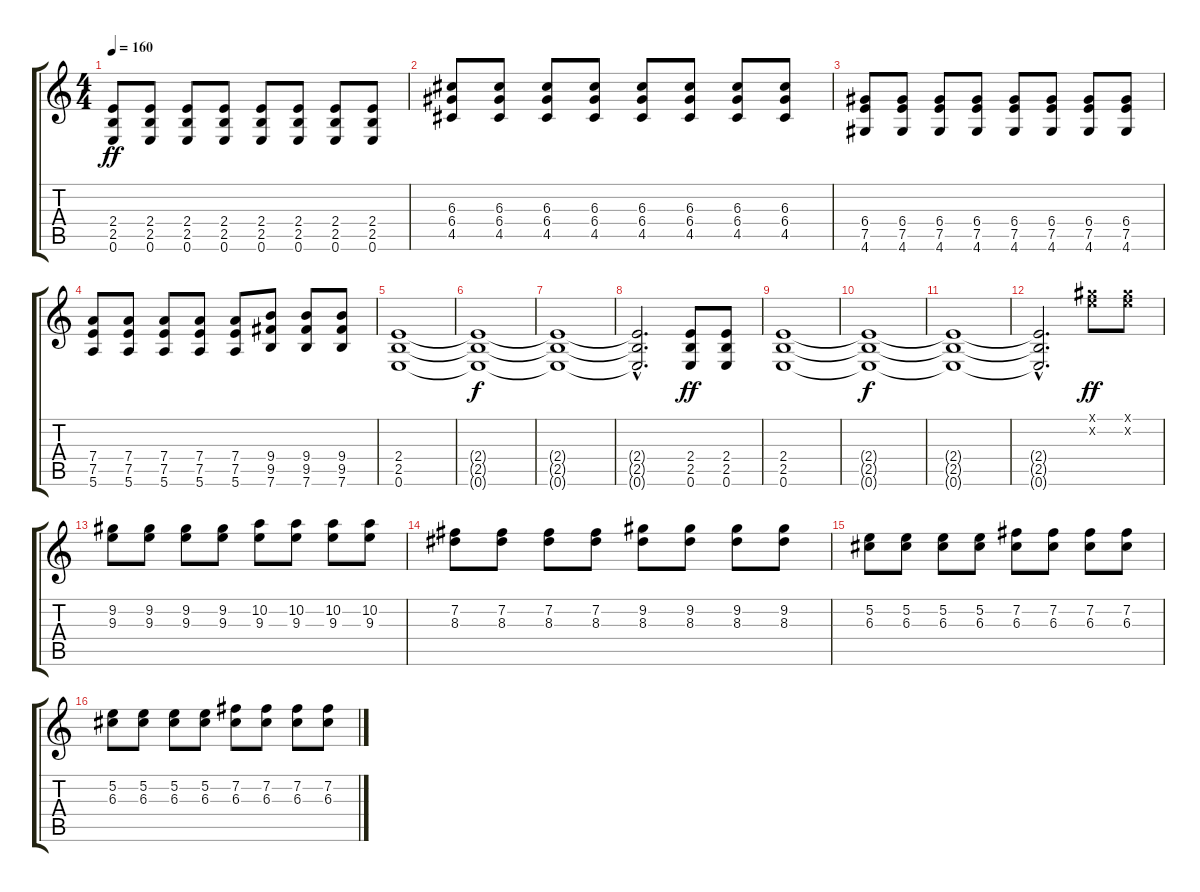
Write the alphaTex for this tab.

\track "" {instrument distortionguitar}
\staff {score tabs}
\tuning (E4 B3 G3 D3 A2 E2) {hide}
\ts (4 4)
\tempo 160
\clef g2
\ks c
(2.4 2.5 0.6).8{dy ff} (2.4 2.5 0.6).8 (2.4 2.5 0.6).8 (2.4 2.5 0.6).8 (2.4 2.5 0.6).8 (2.4 2.5 0.6).8 (2.4 2.5 0.6).8 (2.4 2.5 0.6).8 |
(6.3 6.4 4.5).8 (6.3 6.4 4.5).8 (6.3 6.4 4.5).8 (6.3 6.4 4.5).8 (6.3 6.4 4.5).8 (6.3 6.4 4.5).8 (6.3 6.4 4.5).8 (6.3 6.4 4.5).8 |
(6.4 7.5 4.6).8 (6.4 7.5 4.6).8 (6.4 7.5 4.6).8 (6.4 7.5 4.6).8 (6.4 7.5 4.6).8 (6.4 7.5 4.6).8 (6.4 7.5 4.6).8 (6.4 7.5 4.6).8 |
(7.4 7.5 5.6).8 (7.4 7.5 5.6).8 (7.4 7.5 5.6).8 (7.4 7.5 5.6).8 (7.4 7.5 5.6).8 (9.4 9.5 7.6).8 (9.4 9.5 7.6).8 (9.4 9.5 7.6).8 |
(2.4 2.5 0.6).1{volume 0} |
(2.4{t} 2.5{t} 0.6{t}).1{dy f} |
(2.4{t} 2.5{t} 0.6{t}).1 |
(2.4{hac t} 2.5{hac t} 0.6{hac t}).2{d} (2.4 2.5 0.6).8{dy ff volume 16} (2.4 2.5 0.6).8 |
(2.4 2.5 0.6).1{volume 0} |
(2.4{t} 2.5{t} 0.6{t}).1{dy f} |
(2.4{t} 2.5{t} 0.6{t}).1 |
(2.4{hac t} 2.5{hac t} 0.6{hac t}).2{d} (4.1{x} 5.2{x}).8{dy ff volume 16} (4.1{x} 5.2{x}).8 |
(9.2 9.3).8 (9.2 9.3).8 (9.2 9.3).8 (9.2 9.3).8 (10.2 9.3).8 (10.2 9.3).8 (10.2 9.3).8 (10.2 9.3).8 |
(7.2 8.3).8 (7.2 8.3).8 (7.2 8.3).8 (7.2 8.3).8 (9.2 8.3).8 (9.2 8.3).8 (9.2 8.3).8 (9.2 8.3).8 |
(5.2 6.3).8 (5.2 6.3).8 (5.2 6.3).8 (5.2 6.3).8 (7.2 6.3).8 (7.2 6.3).8 (7.2 6.3).8 (7.2 6.3).8 |
(5.2 6.3).8 (5.2 6.3).8 (5.2 6.3).8 (5.2 6.3).8 (7.2 6.3).8 (7.2 6.3).8 (7.2 6.3).8 (7.2 6.3).8
